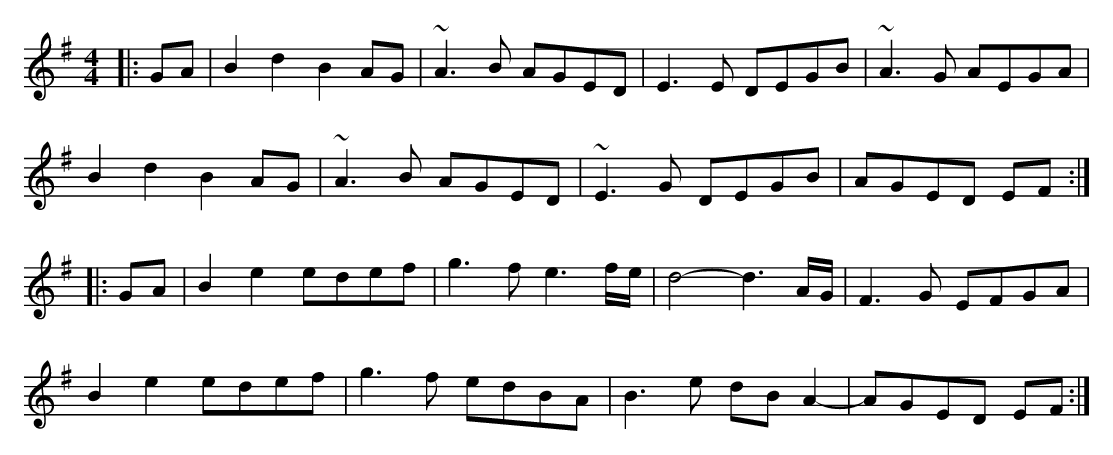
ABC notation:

X:1
M:4/4
K:Emin
|:GA|B2d2 B2AG|~A3B AGED|E3E DEGB|~A3G AEGA|
B2d2 B2AG|~A3B AGED|~E3G DEGB|AGED EF:|
|:GA|B2e2 edef|g3f e3f/e/|d4- d3 A/G/|F3G EFGA|
B2e2 edef|g3f edBA|B3e dBA2-|AGED EF:|
